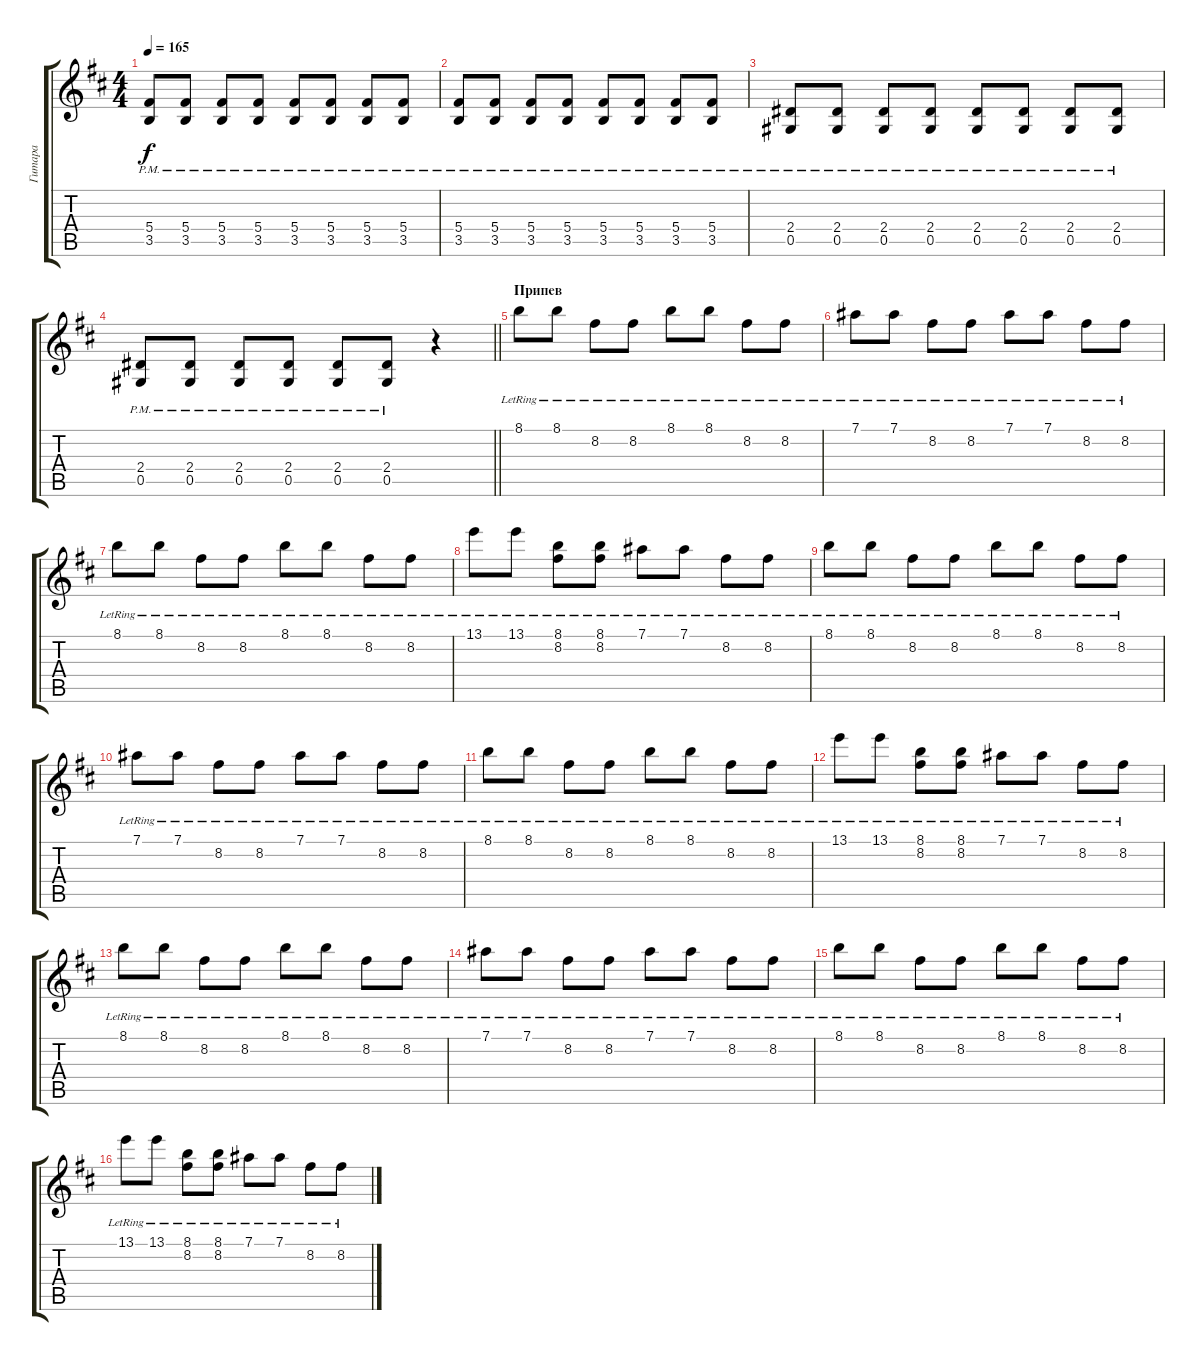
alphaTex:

\track ("Гитара" "Гитара") {instrument overdrivenguitar}
\staff {score tabs}
\tuning (Eb4 Bb3 Gb3 Db3 Ab2 Eb2) {hide}
\ts (4 4)
\tempo 165
\clef g2
\ks bminor
(5.4{pm} 3.5{pm}).8{dy f} (5.4{pm} 3.5{pm}).8 (5.4{pm} 3.5{pm}).8 (5.4{pm} 3.5{pm}).8 (5.4{pm} 3.5{pm}).8 (5.4{pm} 3.5{pm}).8 (5.4{pm} 3.5{pm}).8 (5.4{pm} 3.5{pm}).8 |
(5.4{pm} 3.5{pm}).8 (5.4{pm} 3.5{pm}).8 (5.4{pm} 3.5{pm}).8 (5.4{pm} 3.5{pm}).8 (5.4{pm} 3.5{pm}).8 (5.4{pm} 3.5{pm}).8 (5.4{pm} 3.5{pm}).8 (5.4{pm} 3.5{pm}).8 |
(2.4{pm} 0.5{pm}).8 (2.4{pm} 0.5{pm}).8 (2.4{pm} 0.5{pm}).8 (2.4{pm} 0.5{pm}).8 (2.4{pm} 0.5{pm}).8 (2.4{pm} 0.5{pm}).8 (2.4{pm} 0.5{pm}).8 (2.4{pm} 0.5{pm}).8 |
\barLineRight lightlight
(2.4{pm} 0.5{pm}).8 (2.4{pm} 0.5{pm}).8 (2.4{pm} 0.5{pm}).8 (2.4{pm} 0.5{pm}).8 (2.4{pm} 0.5{pm}).8 (2.4{pm} 0.5{pm}).8 r.4 |
\section ("" "Припев")
8.1{lr}.8{balance 8} 8.1{lr}.8 8.2{lr}.8 8.2{lr}.8 8.1{lr}.8 8.1{lr}.8 8.2{lr}.8 8.2{lr}.8 |
7.1{lr}.8 7.1{lr}.8 8.2{lr}.8 8.2{lr}.8 7.1{lr}.8 7.1{lr}.8 8.2{lr}.8 8.2{lr}.8 |
8.1{lr}.8 8.1{lr}.8 8.2{lr}.8 8.2{lr}.8 8.1{lr}.8 8.1{lr}.8 8.2{lr}.8 8.2{lr}.8 |
13.1{lr}.8 13.1{lr}.8 (8.1{lr} 8.2{lr}).8 (8.1{lr} 8.2{lr}).8 7.1{lr}.8 7.1{lr}.8 8.2{lr}.8 8.2{lr}.8 |
8.1{lr}.8 8.1{lr}.8 8.2{lr}.8 8.2{lr}.8 8.1{lr}.8 8.1{lr}.8 8.2{lr}.8 8.2{lr}.8 |
7.1{lr}.8 7.1{lr}.8 8.2{lr}.8 8.2{lr}.8 7.1{lr}.8 7.1{lr}.8 8.2{lr}.8 8.2{lr}.8 |
8.1{lr}.8 8.1{lr}.8 8.2{lr}.8 8.2{lr}.8 8.1{lr}.8 8.1{lr}.8 8.2{lr}.8 8.2{lr}.8 |
13.1{lr}.8 13.1{lr}.8 (8.1{lr} 8.2{lr}).8 (8.1{lr} 8.2{lr}).8 7.1{lr}.8 7.1{lr}.8 8.2{lr}.8 8.2{lr}.8 |
8.1{lr}.8 8.1{lr}.8 8.2{lr}.8 8.2{lr}.8 8.1{lr}.8 8.1{lr}.8 8.2{lr}.8 8.2{lr}.8 |
7.1{lr}.8 7.1{lr}.8 8.2{lr}.8 8.2{lr}.8 7.1{lr}.8 7.1{lr}.8 8.2{lr}.8 8.2{lr}.8 |
8.1{lr}.8 8.1{lr}.8 8.2{lr}.8 8.2{lr}.8 8.1{lr}.8 8.1{lr}.8 8.2{lr}.8 8.2{lr}.8 |
13.1{lr}.8 13.1{lr}.8 (8.1{lr} 8.2{lr}).8 (8.1{lr} 8.2{lr}).8 7.1{lr}.8 7.1{lr}.8 8.2{lr}.8 8.2{lr}.8
